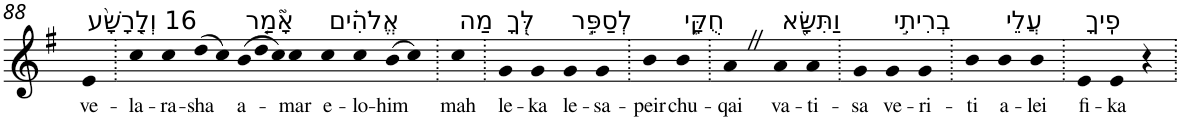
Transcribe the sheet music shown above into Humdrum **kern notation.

**kern	**text
*part1	*part1
*staff1	*staff1
*I"Piano	*
*I'Pno	*
!!LO:PB:g=z
*clefG2	*
*k[f#]	*
*G:	*
=88	=88
!LO:TX:a:t=16 וְלָ֤רָשָׁ֨ע	!
!	!LO:LY:b
4e	ve-
=89.	=89.
!	!LO:LY:b
4cc	-la-
!	!LO:LY:b
4cc	-ra-
!	!LO:LY:b
(>8dd	-sha
8cc)	.
*Xtuplet	*
!LO:TX:a:t=אָ֘מַ֤ר	!
!	!LO:LY:b
(>12b	a-
12dd	.
12cc)	.
!	!LO:LY:b
4cc	-mar
!LO:TX:a:t=אֱלֹהִ֗ים	!
!	!LO:LY:b
4cc	e-
!	!LO:LY:b
4cc	-lo-
!	!LO:LY:b
(>8b	-him
8cc)	.
=90.	=90.
!LO:TX:a:t=מַה	!
!	!LO:LY:b
4cc	mah
=91.	=91.
!LO:TX:a:t=לְּ֭ךָ	!
!	!LO:LY:b
4g	le-
!	!LO:LY:b
4g	-ka
!LO:TX:a:t=לְסַפֵּ֣ר	!
!	!LO:LY:b
4g	le-
!	!LO:LY:b
4g	-sa-
=92.	=92.
!	!LO:LY:b
4b	-peir
!LO:TX:a:t=חֻקָּ֑י	!
!	!LO:LY:b
4b	chu-
=93.	=93.
!	!LO:LY:b
4aZ	-qai
!LO:TX:a:t=וַתִּשָּׂ֖א	!
!	!LO:LY:b
4a	va-
!	!LO:LY:b
4a	-ti-
=94.	=94.
!	!LO:LY:b
4g	-sa
!LO:TX:a:t=בְרִיתִ֣י	!
!	!LO:LY:b
4g	ve-
!	!LO:LY:b
4g	-ri-
=95.	=95.
!	!LO:LY:b
4b	-ti
!LO:TX:a:t=עֲלֵי	!
!	!LO:LY:b
4b	a-
!	!LO:LY:b
4b	-lei
=96.	=96.
!LO:TX:a:t=פִֽיךָ	!
!	!LO:LY:b
4e	fi-
!	!LO:LY:b
4e	-ka
4r	.
=.	=.
*-	*-
